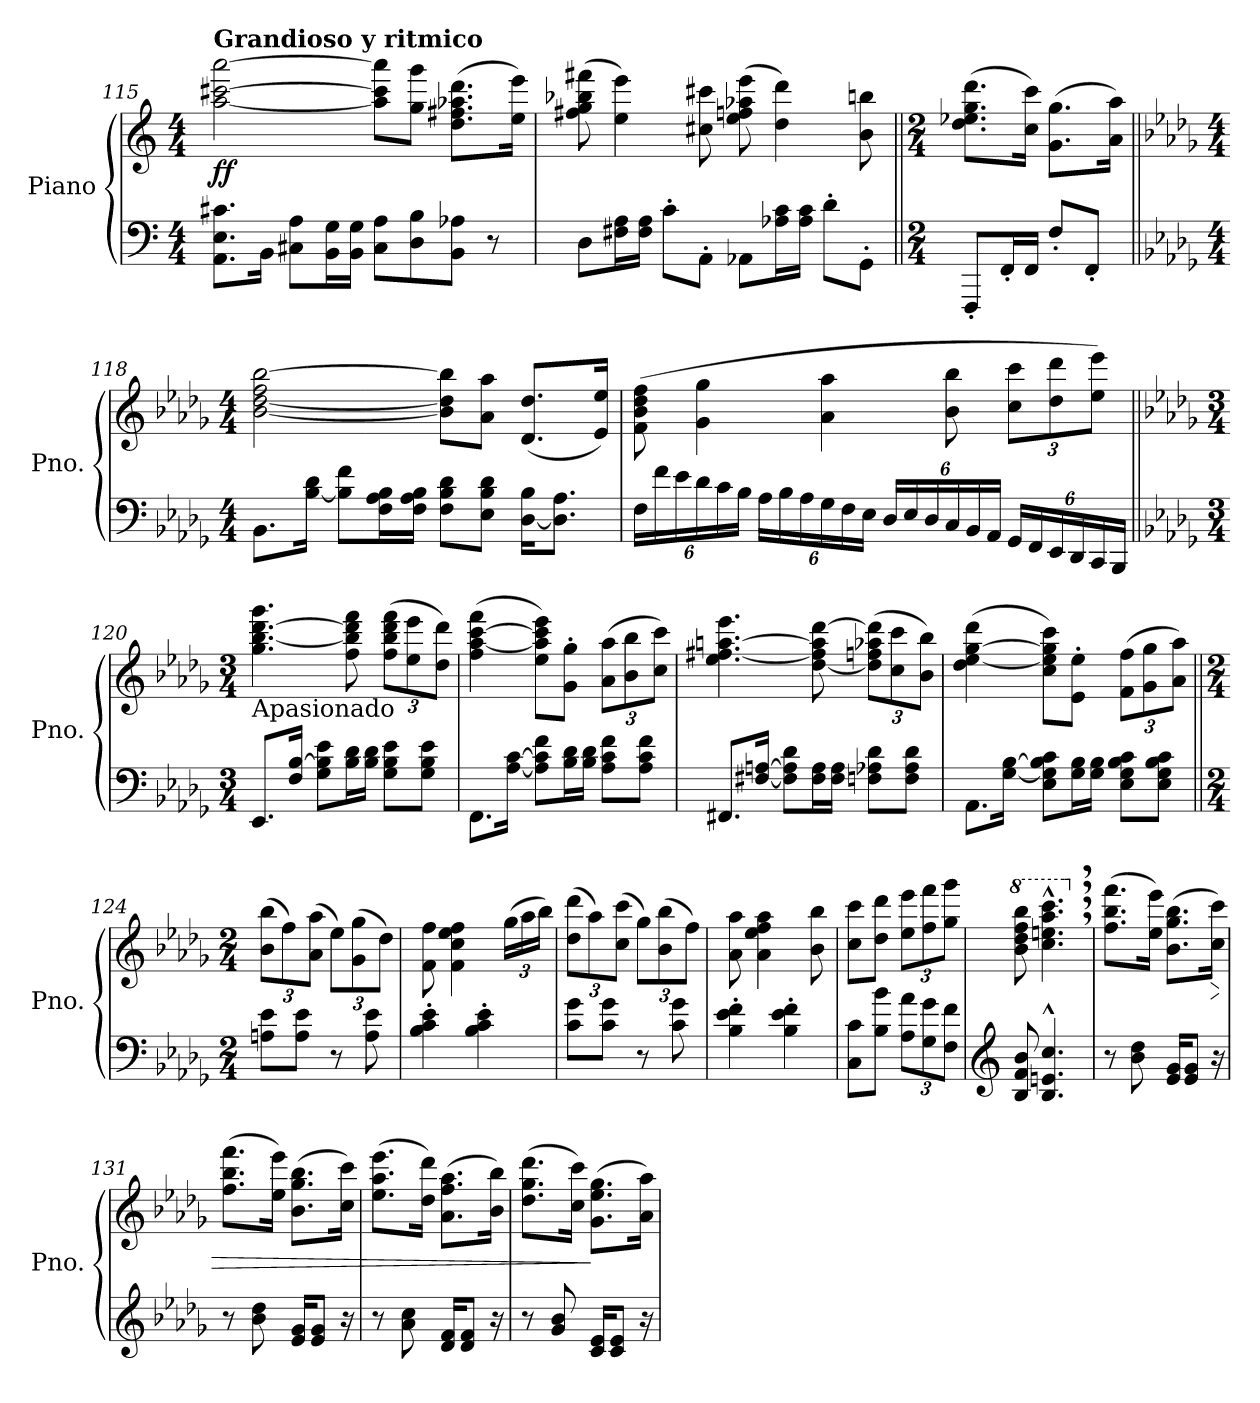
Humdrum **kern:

**kern	**kern	**dynam
*part1	*part1	*part1
*staff2	*staff1	*staff1/2
*I"Piano	*	*
*I'Pno.	*	*
*clefF4	*clefG2	*
*k[]	*k[]	*
*M4/4	*M4/4	*
*MM115	*MM115	*
=115	=115	=115
!	!LO:TX:a:B:t=Grandioso y ritmico	!
!	!	!LO:DY:b
8.AA\ 8.E\ 8.c#X\L	[2aa\ [2ccc#X\ [2aaa\	ff
16BB\Jk	.	.
8C#X\ 8A\L	.	.
16BB\ 16G\L	.	.
16BB\ 16G\JJ	.	.
8C#\ 8A\L	8aa\] 8ccc#\] 8aaa\]L	.
8D\ 8B\	8gg\ 8ggg\J	.
8BB\ 8A-X\J	(8.dd\ 8.ff#X\ 8.aa-X\ 8.ddd\L	.
8r	.	.
.	16ee\ 16eee\Jk)	.
!!LO:PB:g=z
=116	=116	=116
8D\L	(8ff#X\ 8gg\ 8bb-X\ 8fff#X\	.
16F#X\ 16A\L	4ee\ 4eee\)	.
16F#\ 16A\JJ	.	.
8c'\L	.	.
8AA'\J	8cc#X\ 8ccc#X\	.
8AA-X\L	(8ee\ 8ffn\ 8aa-X\ 8eee\	.
16A-X\ 16c\L	4dd\ 4ddd\)	.
16A-\ 16c\JJ	.	.
8d'\L	.	.
8GG'\J	8b\ 8bbn\	.
=117||	=117||	=117||
*M2/4	*M2/4	*
8FFF'/L	(8.dd\ 8.ee-X\ 8.gg\ 8.ddd\L	.
16FF'/L	.	.
16FF/JJ	16cc\ 16ccc\Jk)	.
8F'/L	(8.g\ 8.gg\L	.
8FF'/J	.	.
.	16a\ 16aa\Jk)	.
!!LO:LB:g=z
=118||	=118||	=118||
*k[b-e-a-d-g-]	*k[b-e-a-d-g-]	*
*M4/4	*M4/4	*
8.BB-\L	[2b-\ [2dd-\ 2ff\ [2bb-\	.
[16B-\ 16d-\Jk	.	.
8B-\] 8f\L	.	.
16F\ 16A-\ 16B-\L	.	.
16F\ 16A-\ 16B-\JJ	.	.
8F\ 8B-\ 8d-\L	8b-\] 8dd-\] 8bb-\]L	.
8E-\ 8B-\ 8d-\J	8a-\ 8aa-\J	.
[16D-\ 16B-\KL	(8.d-/ 8.dd-/L	.
8.D-\] 8.A-\J	.	.
.	16e-/ 16ee-/Jk)	.
=119	=119	=119
*Xbrackettup	*	*
24F\LL	(8f\ 8b-\ 8dd-\ 8ff\	.
24f\	.	.
24e-\	.	.
24d-\	4g-\ 4gg-\	.
24c\	.	.
24B-\JJ	.	.
24A-\LL	.	.
24B-\	.	.
24A-\	.	.
24G-\	4a-\ 4aa-\	.
24F\	.	.
24E-\JJ	.	.
24D-/LL	.	.
24E-/	.	.
24D-/	.	.
24C/	8b-\ 8bb-\	.
24BB-/	.	.
24AA-/JJ	.	.
*	*Xbrackettup	*
24GG-/LL	12cc\ 12ccc\L	.
24FF/	.	.
24EE-/	12dd-\ 12ddd-\	.
24DD-/	.	.
24CC/	12ee-\ 12eee-\J)	.
24BBB-/JJ	.	.
!!LO:LB:g=z
=120||	=120||	=120||
*k[b-e-a-d-g-]	*k[b-e-a-d-g-]	*
*M3/4	*M3/4	*
!	!LO:TX:b:t=Apasionado	!
8.EE-/L	4.gg-\ [4.bb-\ [4.ddd-\ 4.ggg-\	.
16F/ [16B-/Jk	.	.
8G-\ 8B-\] 8e-\L	.	.
16B-\ 16d-\L	8ff\ 8bb-\] 8ddd-\] 8fff\	.
16B-\ 16d-\JJ	.	.
8G-\ 8B-\ 8e-\L	(12ff\ 12bb-\ 12ddd-\ 12fff\L	.
.	12ee-\ 12eee-\	.
8G-\ 8B-\ 8e-\J	.	.
.	12dd-\ 12ddd-\J)	.
=121	=121	=121
8.FF\L	(4ff\ [4aa-\ [4ccc\ 4fff\	.
[16A-\ [16c\Jk	.	.
8A-\] 8c\] 8f\L	8ee-\ 8aa-\] 8ccc\] 8eee-\L)	.
16B-\ 16d-\L	8g-\' 8gg-\'J	.
16B-\ 16d-\JJ	.	.
8A-\ 8c\ 8f\L	(12a-\ 12aa-\L	.
.	12b-\ 12bb-\	.
8A-\ 8c\ 8f\J	.	.
.	12cc\ 12ccc\J)	.
=122	=122	=122
8.FF#X/L	4.ee-\ [4.ff#X\ [4.aan\ 4.eee-\	.
[16F#X/ [16An/Jk	.	.
8F#\] 8A\] 8d-\L	.	.
16F#\ 16A\L	[8dd-\ 8ff#\] 8aa\] [8ddd-\	.
16F#\ 16A\JJ	.	.
8Fn\ 8A-X\ 8d-\L	(12dd-\] 12ffn\ 12aa-X\ 12ddd-\]L	.
.	12cc\ 12ccc\	.
8F\ 8A-\ 8d-\J	.	.
.	12b-\ 12bb-\J)	.
!!LO:LB:g=z
=123	=123	=123
8.AA-\L	(4dd-\ [4ee-\ [4gg-\ 4ddd-\	.
[16G-\ [16B-\Jk	.	.
8E-\ 8G-\] 8B-\] 8c\L	8cc\ 8ee-\] 8gg-\] 8ccc\L)	.
16G-\ 16B-\L	8e-\' 8ee-\'J	.
16G-\ 16B-\JJ	.	.
8E-\ 8G-\ 8B-\ 8c\L	(12f\ 12ff\L	.
.	12g-\ 12gg-\	.
8E-\ 8G-\ 8B-\ 8c\J	.	.
.	12a-\ 12aa-\J)	.
=124||	=124||	=124||
*M2/4	*M2/4	*
8An\ 8e-\L	(12b-\ 12bb-\L	.
.	12ff\)	.
8A\ 8e-\J	.	.
.	(12a-\ 12aa-\J	.
8r	12ee-\L)	.
.	(12g-\ 12gg-\	.
8A\ 8e-\	.	.
.	12dd-\J)	.
=125	=125	=125
4B-\' 4c\' 4e-\'	8f\ 8ff\	.
.	4f\ 4cc\ 4ee-\ 4ff\	.
4B-\' 4c\' 4e-\'	.	.
.	(24gg-\LL	.
.	24aa-\	.
.	24bb-\JJ)	.
=126	=126	=126
8c\ 8g-\L	(12dd-\ 12ddd-\L	.
.	12aa-\)	.
8c\ 8g-\J	.	.
.	(12cc\ 12ccc\J	.
8r	12gg-\L)	.
.	(12b-\ 12bb-\	.
8c\ 8g-\	.	.
.	12ff\J)	.
=127	=127	=127
4B-\' 4e-\' 4f\'	8a-\ 8aa-\	.
.	4a-\ 4ee-\ 4ff\ 4aa-\	.
4B-\' 4e-\' 4f\'	.	.
.	8b-\ 8bb-\	.
!!LO:LB:g=z
=128	=128	=128
8C\ 8c\L	8cc\ 8ccc\L	.
8B-\ 8b-\J	8dd-\ 8ddd-\J	.
12A-\ 12a-\L	12ee-\ 12eee-\L	.
12G-\ 12g-\	12ff\ 12fff\	.
12F\ 12f\J	12gg-\ 12ggg-\J	.
=129	=129	=129
*clefG2	*	*
*	*8va	*
8B-/ 8f/ 8b-/	8bb-\ 8ddd-\ 8fff\ 8bbb-\	.
4.B-/^^ 4.en/^^ 4.cc/^^	4.ccc\^^, 4.eeen\^^, 4.aaa-\^^, 4.cccc\^^,	.
=130	=130	=130
*	*X8va	*
8r	(8.ff\ 8.bb-\ 8.fff\L	.
8b-\ 8dd-\	.	.
.	16ee-\ 16eee-\Jk)	.
16e-/ 16g-/KL	(8.b-\ 8.gg-\ 8.bb-\L	.
8e-/ 8g-/J	.	.
!	!	!LO:HP:b
16r	16cc\ 16ccc\Jk)	>
=131	=131	=131
8r	(8.ff\ 8.bb-\ 8.fff\L	.
8b-\ 8dd-\	.	.
.	16ee-\ 16eee-\Jk)	.
16e-/ 16g-/KL	(8.b-\ 8.gg-\ 8.bb-\L	.
8e-/ 8g-/J	.	.
16r	16cc\ 16ccc\Jk)	.
=132	=132	=132
8r	(8.ee-\ 8.aa-\ 8.eee-\L	.
8a-\ 8cc\	.	.
.	16dd-\ 16ddd-\Jk)	.
16d-/ 16f/KL	(8.a-\ 8.ff\ 8.aa-\L	.
8d-/ 8f/J	.	.
16r	16b-\ 16bb-\Jk)	.
=133	=133	=133
8r	(8.dd-\ 8.gg-\ 8.ddd-\L	.
8g-/ 8b-/	.	.
.	16cc\ 16ccc\Jk)	.
16c/ 16e-/KL	(8.g-\ 8.ee-\ 8.gg-\L	]
8c/ 8e-/J	.	.
16r	16a-\ 16aa-\Jk)	.
=	=	=
*-	*-	*-
